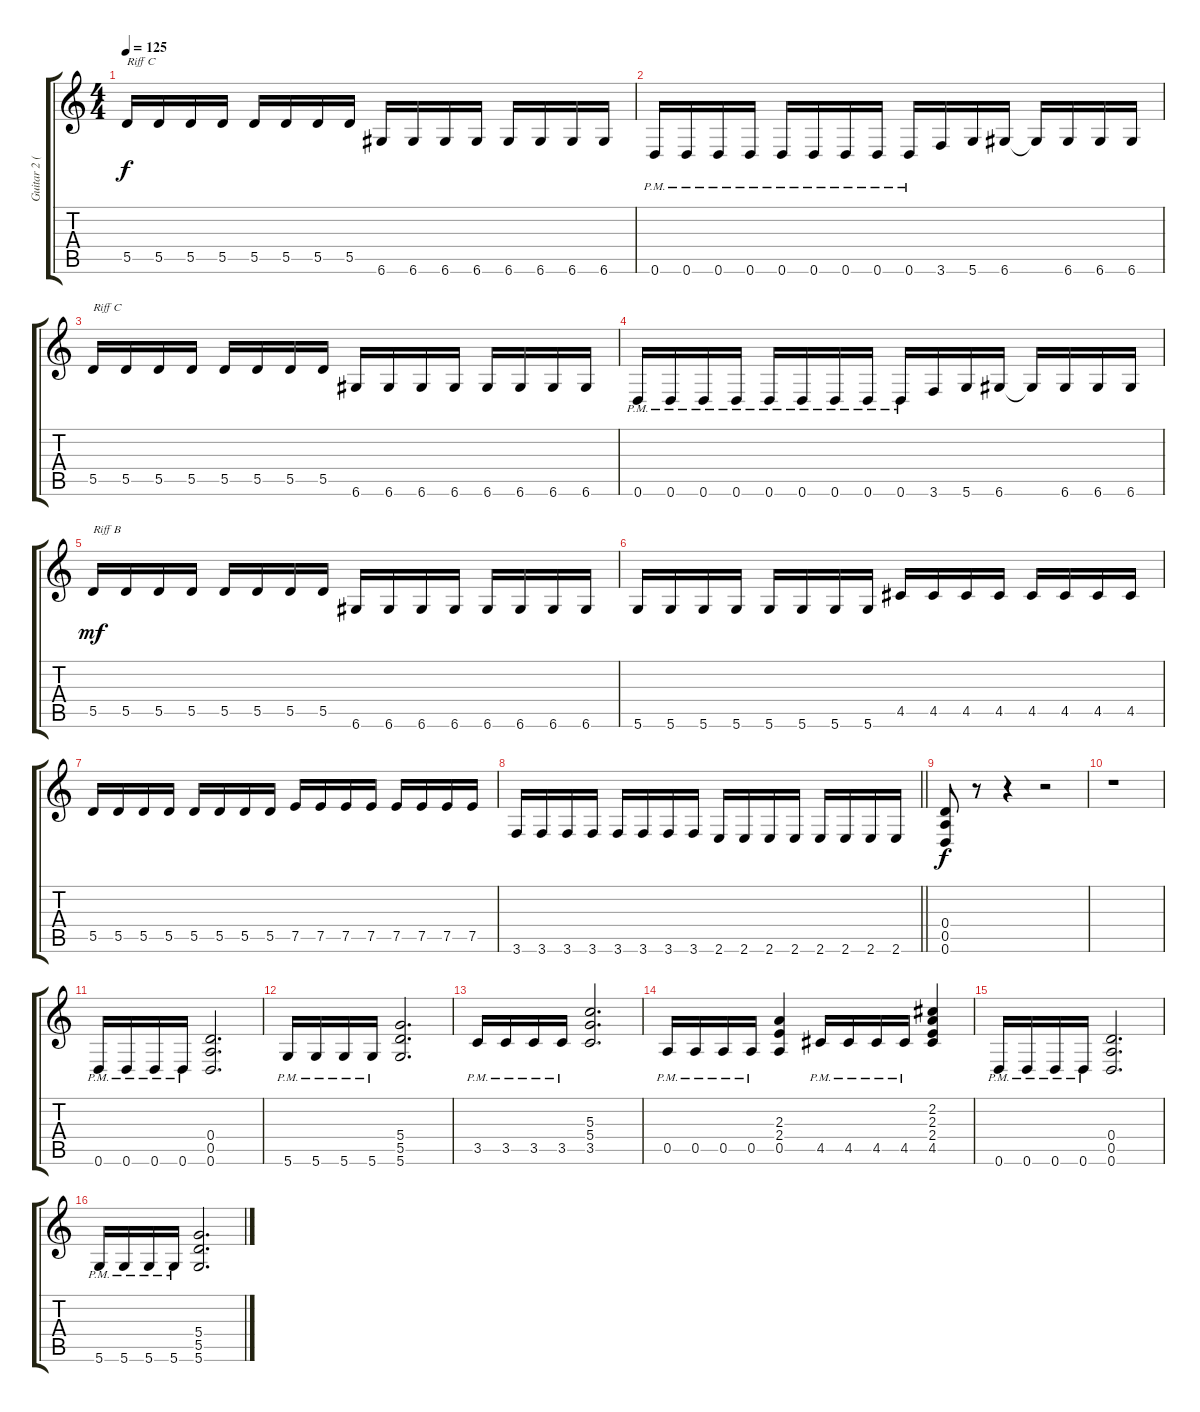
\track ("Guitar 2 (elec.)" "Guitar 2 (") {solo instrument distortionguitar}
\staff {score tabs}
\tuning (E4 B3 G3 D3 A2 D2) {hide}
\ts (4 4)
\tempo 125
\clef g2
\ks c
5.5.16{txt "Riff C" dy f} 5.5.16 5.5.16 5.5.16 5.5.16 5.5.16 5.5.16 5.5.16 6.6.16 6.6.16 6.6.16 6.6.16 6.6.16 6.6.16 6.6.16 6.6.16 |
0.6{pm}.16 0.6{pm}.16 0.6{pm}.16 0.6{pm}.16 0.6{pm}.16 0.6{pm}.16 0.6{pm}.16 0.6{pm}.16 0.6{pm}.16 3.6.16 5.6.16 6.6.16 6.6{t}.16 6.6.16 6.6.16 6.6.16 |
5.5.16{txt "Riff C"} 5.5.16 5.5.16 5.5.16 5.5.16 5.5.16 5.5.16 5.5.16 6.6.16 6.6.16 6.6.16 6.6.16 6.6.16 6.6.16 6.6.16 6.6.16 |
0.6{pm}.16 0.6{pm}.16 0.6{pm}.16 0.6{pm}.16 0.6{pm}.16 0.6{pm}.16 0.6{pm}.16 0.6{pm}.16 0.6{pm}.16 3.6.16 5.6.16 6.6.16 6.6{t}.16 6.6.16 6.6.16 6.6.16 |
5.5.16{txt "Riff B" dy mf} 5.5.16 5.5.16 5.5.16 5.5.16 5.5.16 5.5.16 5.5.16 6.6.16 6.6.16 6.6.16 6.6.16 6.6.16 6.6.16 6.6.16 6.6.16 |
5.6.16 5.6.16 5.6.16 5.6.16 5.6.16 5.6.16 5.6.16 5.6.16 4.5.16 4.5.16 4.5.16 4.5.16 4.5.16 4.5.16 4.5.16 4.5.16 |
5.5.16 5.5.16 5.5.16 5.5.16 5.5.16 5.5.16 5.5.16 5.5.16 7.5.16 7.5.16 7.5.16 7.5.16 7.5.16 7.5.16 7.5.16 7.5.16 |
\barLineRight lightlight
3.6.16 3.6.16 3.6.16 3.6.16 3.6.16 3.6.16 3.6.16 3.6.16 2.6.16 2.6.16 2.6.16 2.6.16 2.6.16 2.6.16 2.6.16 2.6.16 |
(0.4 0.5 0.6).8{dy f} r.8 r.4 r.2 |
r.1 |
0.6{pm}.16 0.6{pm}.16 0.6{pm}.16 0.6{pm}.16 (0.4 0.5 0.6).2{d} |
5.6{pm}.16 5.6{pm}.16 5.6{pm}.16 5.6{pm}.16 (5.4 5.5 5.6).2{d} |
3.5{pm}.16 3.5{pm}.16 3.5{pm}.16 3.5{pm}.16 (5.3 5.4 3.5).2{d} |
0.5{pm}.16 0.5{pm}.16 0.5{pm}.16 0.5{pm}.16 (2.3 2.4 0.5).4 4.5{pm}.16 4.5{pm}.16 4.5{pm}.16 4.5{pm}.16 (2.2 2.3 2.4 4.5).4 |
0.6{pm}.16 0.6{pm}.16 0.6{pm}.16 0.6{pm}.16 (0.4 0.5 0.6).2{d} |
5.6{pm}.16 5.6{pm}.16 5.6{pm}.16 5.6{pm}.16 (5.4 5.5 5.6).2{d}
